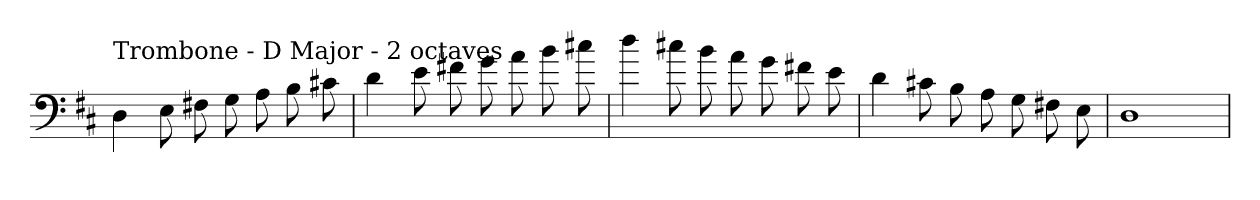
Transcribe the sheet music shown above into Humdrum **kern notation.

**kern
*part1
*staff1
*clefF4
*k[f#c#]
*D:
=
!LO:TX:a:t=Trombone - D Major - 2 octaves
4D
8E
8F#X
8G
8A
8B
8c#X
=
4d
8e
8f#X
8g
8a
8b
8cc#X
=
4dd
8cc#X
8b
8a
8g
8f#X
8e
=
4d
8c#X
8B
8A
8G
8F#X
8E
=
1D
=
*-
